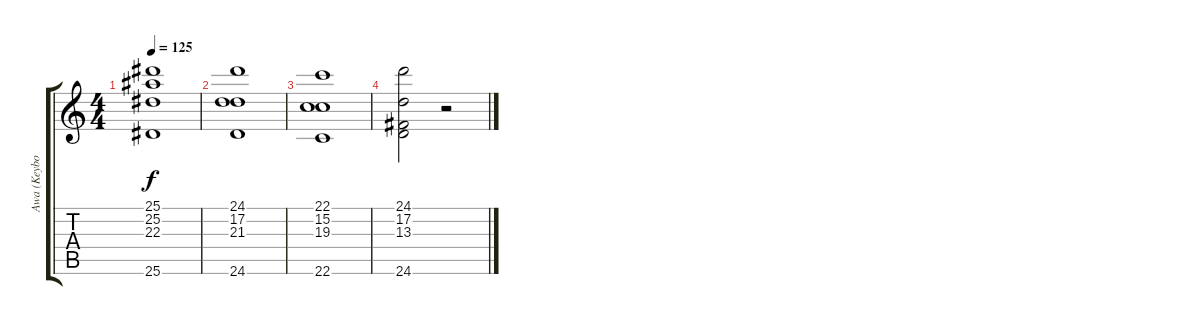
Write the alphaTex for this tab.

\track ("Awa (Keybords 1)" "Awa (Keybo") {instrument churchorgan}
\staff {score tabs}
\tuning (D4 A3 F3 C3 G2 D2) {hide}
\ts (4 4)
\tempo 125
\clef g2
\ks c
(25.1 25.2 22.3 25.6).1{dy f} |
(24.1 17.2 21.3 24.6).1 |
(22.1 15.2 19.3 22.6).1 |
(24.1 17.2 13.3 24.6).2 r.2
